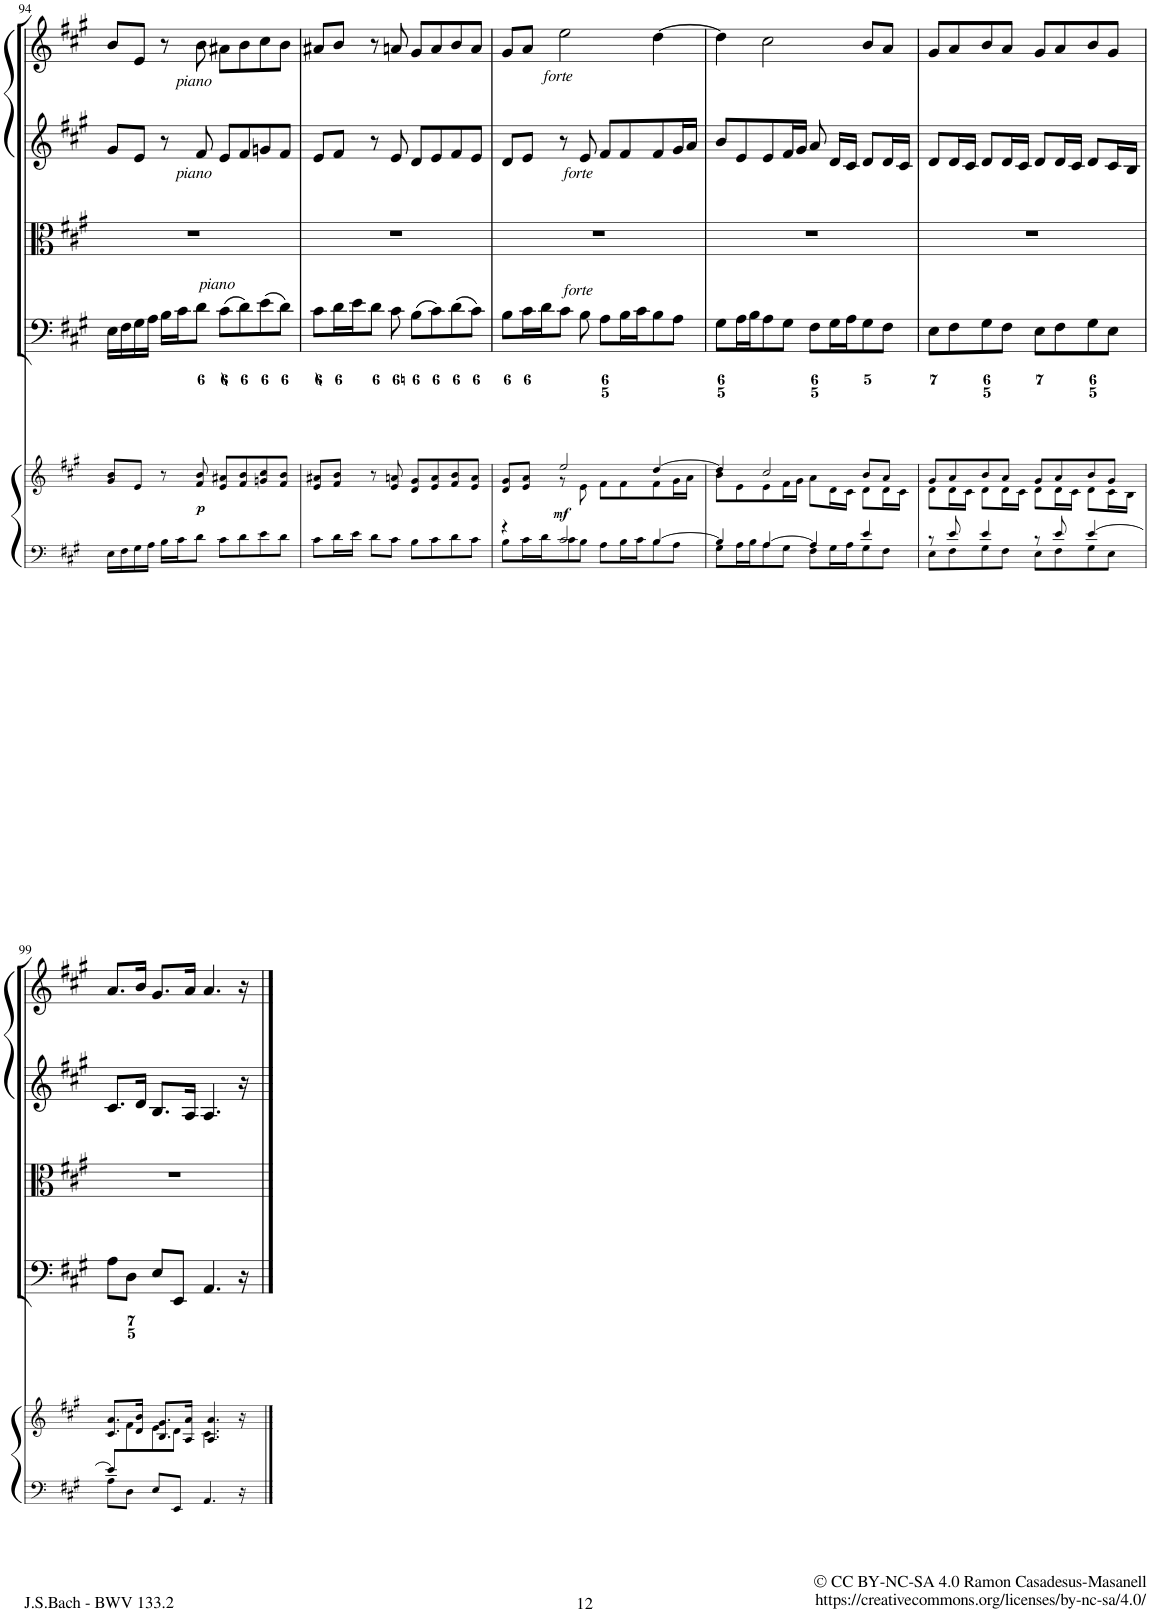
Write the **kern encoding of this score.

**kern	**kern	**dynam	**kern	**dynam	**kern	**kern	**dynam	**kern	**dynam
*part5	*part5	*part5	*part4	*part4	*part3	*part2	*part2	*part1	*part1
*staff6	*staff5	*staff5/6	*staff4	*staff4	*staff3	*staff2	*staff2	*staff1	*staff1
*I"Piano reduction	*	*	*I"Continuo	*	*I"Alto	*I"Oboe d'amore II	*	*I"Oboe d'amore I	*
*I'Pno	*	*	*	*	*	*I'Ob	*	*I'Ob	*
!!LO:PB:g=z
*clefF4	*clefG2	*	*clefF4	*	*clefC3	*clefG2	*	*clefG2	*
*k[f#c#g#]	*k[f#c#g#]	*	*k[f#c#g#]	*	*k[f#c#g#]	*k[f#c#g#]	*	*k[f#c#g#]	*
*M2/2	*M2/2	*	*M2/2	*	*M2/2	*M2/2	*	*M2/2	*
*met(c|)	*met(c|)	*	*met(c|)	*	*met(c|)	*met(c|)	*	*met(c|)	*
=94	=94	=94	=94	=94	=94	=94	=94	=94	=94
16E\LL	8g#/ 8b/L	.	16E\LL	.	1r	8g#/L	.	8b/L	.
16F#\	.	.	16F#\	.	.	.	.	.	.
16G#\	8e/J	.	16G#\	.	.	8e/J	.	8e/J	.
16A\JJ	.	.	16A\JJ	.	.	.	.	.	.
16B\LL	8r	.	16B\LL	.	.	8r	.	8r	.
16c#\J	.	.	16c#\J	.	.	.	.	.	.
!	!	!LO:DY:b	!	!	!	!	!LO:DY:b	!	!LO:DY:b
8d\J	8f#/ 8b/	p	8d\J	.	.	8f#/	other-dynamics	8b\	other-dynamics
!	!	!	!	!LO:DY:a	!	!	!	!	!
8c#\L	8e/ 8a#X/L	.	(8c#\L	other-dynamics	.	8e/L	.	8a#X\L	.
8d\	8f#/ 8b/	.	8d\)	.	.	8f#/	.	8b\	.
8e\	8gn/ 8cc#/	.	(8e\	.	.	8gn/	.	8cc#\	.
8d\J	8f#/ 8b/J	.	8d\J)	.	.	8f#/J	.	8b\J	.
=95	=95	=95	=95	=95	=95	=95	=95	=95	=95
8c#\L	8e/ 8a#X/L	.	8c#\L	.	1r	8e/L	.	8a#X/L	.
16d\L	8f#/ 8b/J	.	16d\L	.	.	8f#/J	.	8b/J	.
16e\JJ	.	.	16e\J	.	.	.	.	.	.
8d\L	8r	.	8d\J	.	.	8r	.	8r	.
8c#\J	8e/ 8an/	.	8c#\	.	.	8e/	.	8an/	.
8B\L	8d/ 8g#/L	.	(8B\L	.	.	8d/L	.	8g#/L	.
8c#\	8e/ 8a/	.	8c#\)	.	.	8e/	.	8a/	.
8d\	8f#/ 8b/	.	(8d\	.	.	8f#/	.	8b/	.
8c#\J	8e/ 8a/J	.	8c#\J)	.	.	8e/J	.	8a/J	.
=96	=96	=96	=96	=96	=96	=96	=96	=96	=96
*^	*^	*	*	*	*	*	*	*	*
4r	8B\L	8d/ 8g#/L	4ryy	.	8B\L	.	1r	8d/L	.	8g#/L	.
.	16c#\L	8e/ 8a/J	.	.	16c#\L	.	.	8e/J	.	8a/J	.
.	16d\J	.	.	.	16d\J	.	.	.	.	.	.
!	!	!	!	!LO:DY:b	!	!	!	!	!	!	!LO:DY:b
2c#/	8c#\	2ee/	8r	mf	8c#\J	.	.	8r	.	2ee\	other-dynamics
!	!	!	!	!	!	!LO:DY:a	!	!	!LO:DY:b	!	!
.	8B\J	.	8e\	.	8B\	other-dynamics	.	8e/	other-dynamics	.	.
.	8A\L	.	8f#\L	.	8A\L	.	.	8f#/L	.	.	.
.	16B\L	.	8f#\	.	16B\L	.	.	8f#/	.	.	.
.	16c#\J	.	.	.	16c#\J	.	.	.	.	.	.
[4B/	8B\	[4dd/	8f#\	.	8B\	.	.	8f#/	.	[4dd\	.
.	8A\J	.	16g#\L	.	8A\J	.	.	16g#/L	.	.	.
.	.	.	16a\JJ	.	.	.	.	16a/JJ	.	.	.
=97	=97	=97	=97	=97	=97	=97	=97	=97	=97	=97	=97
4B/]	8G#\L	4dd/]	8b\L	.	8G#\L	.	1r	8b/L	.	4dd\]	.
.	16A\L	.	8e\	.	16A\L	.	.	8e/	.	.	.
.	16B\J	.	.	.	16B\J	.	.	.	.	.	.
[4A/	8A\	2cc#/	8e\	.	8A\	.	.	8e/	.	2cc#\	.
.	8G#\J	.	16f#\L	.	8G#\J	.	.	16f#/L	.	.	.
.	.	.	16g#\JJ	.	.	.	.	16g#/JJ	.	.	.
4A/]	8F#\L	.	8a\L	.	8F#\L	.	.	8a/	.	.	.
.	16G#\L	.	16d\L	.	16G#\L	.	.	16d/LL	.	.	.
.	16A\J	.	16c#\JJ	.	16A\J	.	.	16c#/JJ	.	.	.
4e/	8G#\	8b/L	8d\L	.	8G#\	.	.	8d/L	.	8b/L	.
.	8F#\J	8a/J	16d\L	.	8F#\J	.	.	16d/L	.	8a/J	.
.	.	.	16c#\JJ	.	.	.	.	16c#/JJ	.	.	.
=98	=98	=98	=98	=98	=98	=98	=98	=98	=98	=98	=98
8r	8E\L	8g#/L	8d\L	.	8E\L	.	1r	8d/L	.	8g#/L	.
8e/	8F#\	8a/	16d\L	.	8F#\	.	.	16d/L	.	8a/	.
.	.	.	16c#\JJ	.	.	.	.	16c#/JJ	.	.	.
4e/	8G#\	8b/	8d\L	.	8G#\	.	.	8d/L	.	8b/	.
.	8F#\J	8a/J	16d\L	.	8F#\J	.	.	16d/L	.	8a/J	.
.	.	.	16c#\JJ	.	.	.	.	16c#/JJ	.	.	.
8r	8E\L	8g#/L	8d\L	.	8E\L	.	.	8d/L	.	8g#/L	.
8e/	8F#\	8a/	16d\L	.	8F#\	.	.	16d/L	.	8a/	.
.	.	.	16c#\JJ	.	.	.	.	16c#/JJ	.	.	.
[4e/	8G#\	8b/	8d\L	.	8G#\	.	.	8d/L	.	8b/	.
.	8E\J	8g#/J	16c#\L	.	8E\J	.	.	16c#/L	.	8g#/J	.
.	.	.	16B\JJ	.	.	.	.	16B/JJ	.	.	.
!!LO:LB:g=z
=99	=99	=99	=99	=99	=99	=99	=99	=99	=99	=99	=99
8e/L]	8A\L	8.c#/ 8.a/L	8ryy	.	8A\L	.	1r	8.c#/L	.	8.a/L	.
16ryy	8D\J	.	8f#\	.	8D\J	.	.	.	.	.	.
2ryy	.	16d/ 16b/Jk	.	.	.	.	.	16d/Jk	.	16b/Jk	.
.	8E/L	8.B/ 8.g#/L	8e\	.	8E/L	.	.	8.B/L	.	8.g#/L	.
.	8EE/J	.	8d\J	.	8EE/J	.	.	.	.	.	.
.	.	16A/ 16a/Jk	.	.	.	.	.	16A/Jk	.	16a/Jk	.
.	4.AA/	4.A/ 4.a/	4.c#\	.	4.AA/	.	.	4.A/	.	4.a/	.
4ryy	.	.	.	.	.	.	.	.	.	.	.
.	16r	16r	16ryy	.	16r	.	.	16r	.	16r	.
16ryy	16ryy	16ryy	16ryy	.	16ryy	.	.	16ryy	.	16ryy	.
*v	*v	*	*	*	*	*	*	*	*	*	*
*	*v	*v	*	*	*	*	*	*	*	*
==	==	==	==	==	==	==	==	==	==
*-	*-	*-	*-	*-	*-	*-	*-	*-	*-
